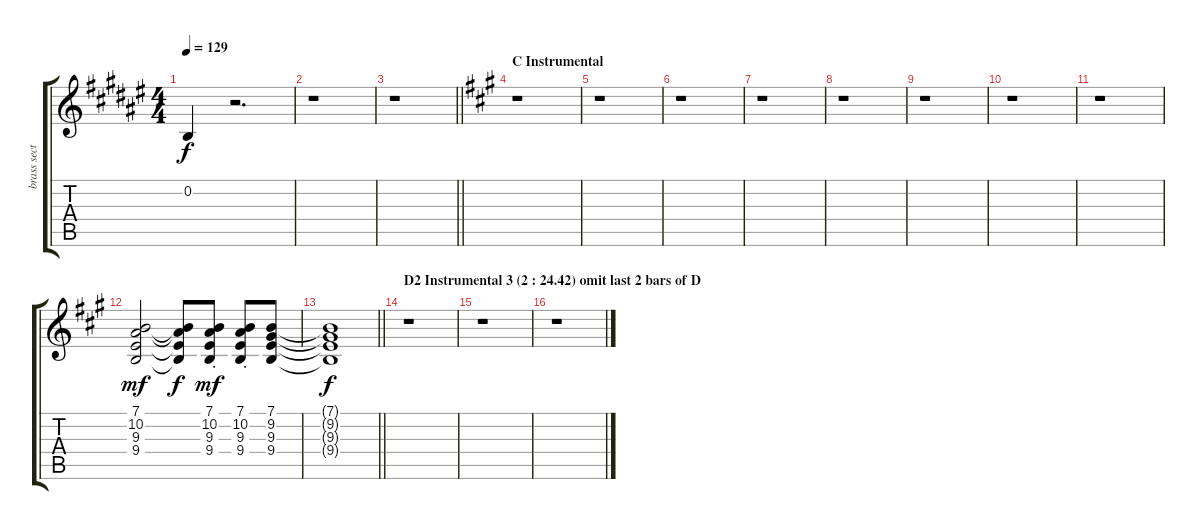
\track ("brass section" "brass sect") {instrument brasssection}
\staff {score tabs}
\tuning (E4 B3 G3 D3 A2 E2) {hide}
\ts (4 4)
\tempo 129
\clef g2
\ks f#
0.2{t}.4{dy f} r.2{d} |
r.1 |
\barLineRight lightlight
r.1 |
\section ("" "C Instrumental")
\ks a
r.1 |
r.1 |
r.1 |
r.1 |
r.1 |
r.1 |
r.1 |
r.1 |
(7.1 10.2 9.3 9.4).2{dy mf} (7.1{t} 10.2{t} 9.3{t} 9.4{t}).8{dy f} (7.1{st} 10.2{st} 9.3{st} 9.4{st}).8{dy mf} (7.1{st} 10.2{st} 9.3{st} 9.4{st}).8 (7.1 9.2 9.3 9.4).8 |
\barLineRight lightlight
(7.1{t} 9.2{t} 9.3{t} 9.4{t}).1{dy f} |
\section ("" "D2 Instrumental 3 (2 : 24.42) omit last 2 bars of D")
r.1 |
r.1 |
r.1
